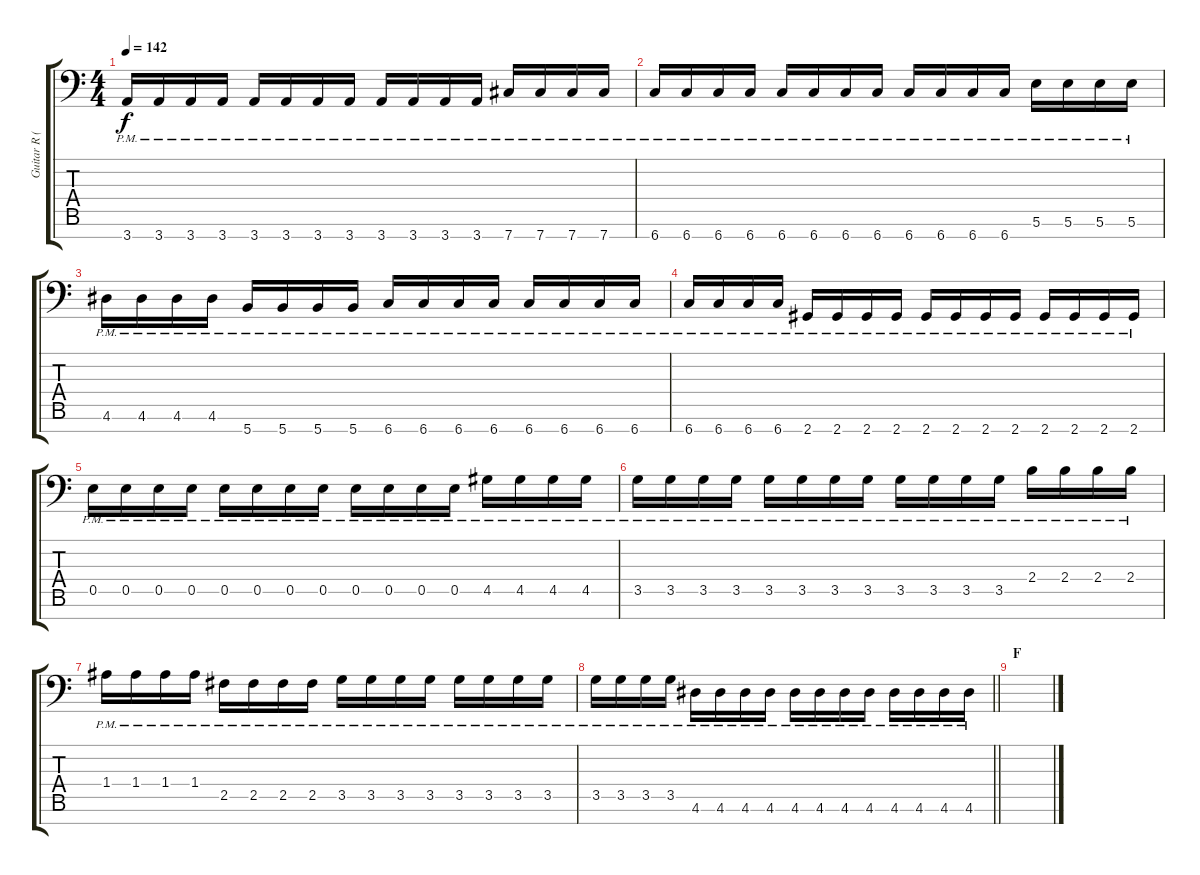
\track ("Guitar R (8 String)" "Guitar R (") {instrument overdrivenguitar}
\staff {score tabs}
\tuning (B3 G3 D3 A2 E2 B1 Gb1) {hide}
\ts (4 4)
\tempo 142
\clef f4
\ks c
3.7{pm}.16{dy f} 3.7{pm}.16 3.7{pm}.16 3.7{pm}.16 3.7{pm}.16 3.7{pm}.16 3.7{pm}.16 3.7{pm}.16 3.7{pm}.16 3.7{pm}.16 3.7{pm}.16 3.7{pm}.16 7.7{pm}.16 7.7{pm}.16 7.7{pm}.16 7.7{pm}.16 |
6.7{pm}.16 6.7{pm}.16 6.7{pm}.16 6.7{pm}.16 6.7{pm}.16 6.7{pm}.16 6.7{pm}.16 6.7{pm}.16 6.7{pm}.16 6.7{pm}.16 6.7{pm}.16 6.7{pm}.16 5.6{pm}.16 5.6{pm}.16 5.6{pm}.16 5.6{pm}.16 |
4.6{pm}.16 4.6{pm}.16 4.6{pm}.16 4.6{pm}.16 5.7{pm}.16 5.7{pm}.16 5.7{pm}.16 5.7{pm}.16 6.7{pm}.16 6.7{pm}.16 6.7{pm}.16 6.7{pm}.16 6.7{pm}.16 6.7{pm}.16 6.7{pm}.16 6.7{pm}.16 |
6.7{pm}.16 6.7{pm}.16 6.7{pm}.16 6.7{pm}.16 2.7{pm}.16 2.7{pm}.16 2.7{pm}.16 2.7{pm}.16 2.7{pm}.16 2.7{pm}.16 2.7{pm}.16 2.7{pm}.16 2.7{pm}.16 2.7{pm}.16 2.7{pm}.16 2.7{pm}.16 |
0.5{pm}.16 0.5{pm}.16 0.5{pm}.16 0.5{pm}.16 0.5{pm}.16 0.5{pm}.16 0.5{pm}.16 0.5{pm}.16 0.5{pm}.16 0.5{pm}.16 0.5{pm}.16 0.5{pm}.16 4.5{pm}.16 4.5{pm}.16 4.5{pm}.16 4.5{pm}.16 |
3.5{pm}.16 3.5{pm}.16 3.5{pm}.16 3.5{pm}.16 3.5{pm}.16 3.5{pm}.16 3.5{pm}.16 3.5{pm}.16 3.5{pm}.16 3.5{pm}.16 3.5{pm}.16 3.5{pm}.16 2.4{pm}.16 2.4{pm}.16 2.4{pm}.16 2.4{pm}.16 |
1.4{pm}.16 1.4{pm}.16 1.4{pm}.16 1.4{pm}.16 2.5{pm}.16 2.5{pm}.16 2.5{pm}.16 2.5{pm}.16 3.5{pm}.16 3.5{pm}.16 3.5{pm}.16 3.5{pm}.16 3.5{pm}.16 3.5{pm}.16 3.5{pm}.16 3.5{pm}.16 |
\barLineRight lightlight
3.5{pm}.16 3.5{pm}.16 3.5{pm}.16 3.5{pm}.16 4.6{pm}.16 4.6{pm}.16 4.6{pm}.16 4.6{pm}.16 4.6{pm}.16 4.6{pm}.16 4.6{pm}.16 4.6{pm}.16 4.6{pm}.16 4.6{pm}.16 4.6{pm}.16 4.6{pm}.16 |
\section ("" "F")
